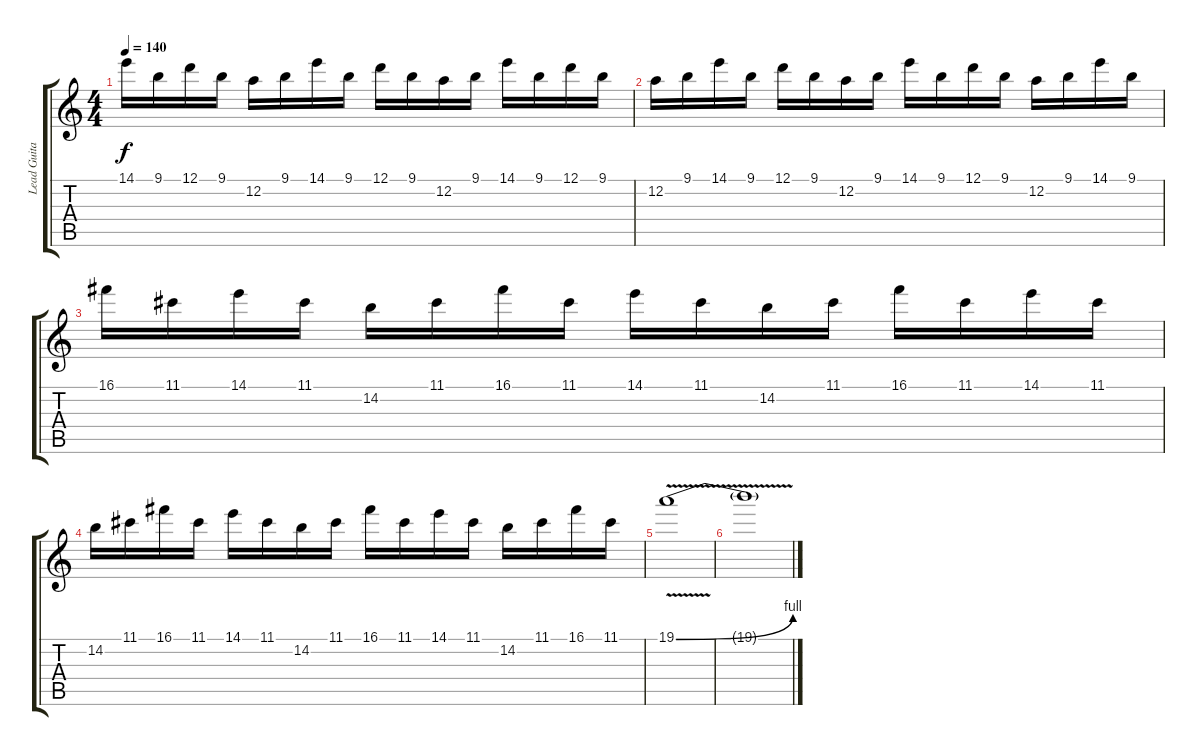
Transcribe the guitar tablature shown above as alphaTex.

\track ("Lead Guitar" "Lead Guita") {instrument distortionguitar}
\staff {score tabs}
\tuning (D4 A3 F3 C3 G2 C2) {hide}
\ts (4 4)
\tempo 140
\clef g2
\ks c
14.1.16{dy f} 9.1.16 12.1.16 9.1.16 12.2.16 9.1.16 14.1.16 9.1.16 12.1.16 9.1.16 12.2.16 9.1.16 14.1.16 9.1.16 12.1.16 9.1.16 |
12.2.16 9.1.16 14.1.16 9.1.16 12.1.16 9.1.16 12.2.16 9.1.16 14.1.16 9.1.16 12.1.16 9.1.16 12.2.16 9.1.16 14.1.16 9.1.16 |
16.1.16 11.1.16 14.1.16 11.1.16 14.2.16 11.1.16 16.1.16 11.1.16 14.1.16 11.1.16 14.2.16 11.1.16 16.1.16 11.1.16 14.1.16 11.1.16 |
14.2.16 11.1.16 16.1.16 11.1.16 14.1.16 11.1.16 14.2.16 11.1.16 16.1.16 11.1.16 14.1.16 11.1.16 14.2.16 11.1.16 16.1.16 11.1.16 |
19.1{be (bend 0 0 60 4) v}.1 |
19.1{t}.1
